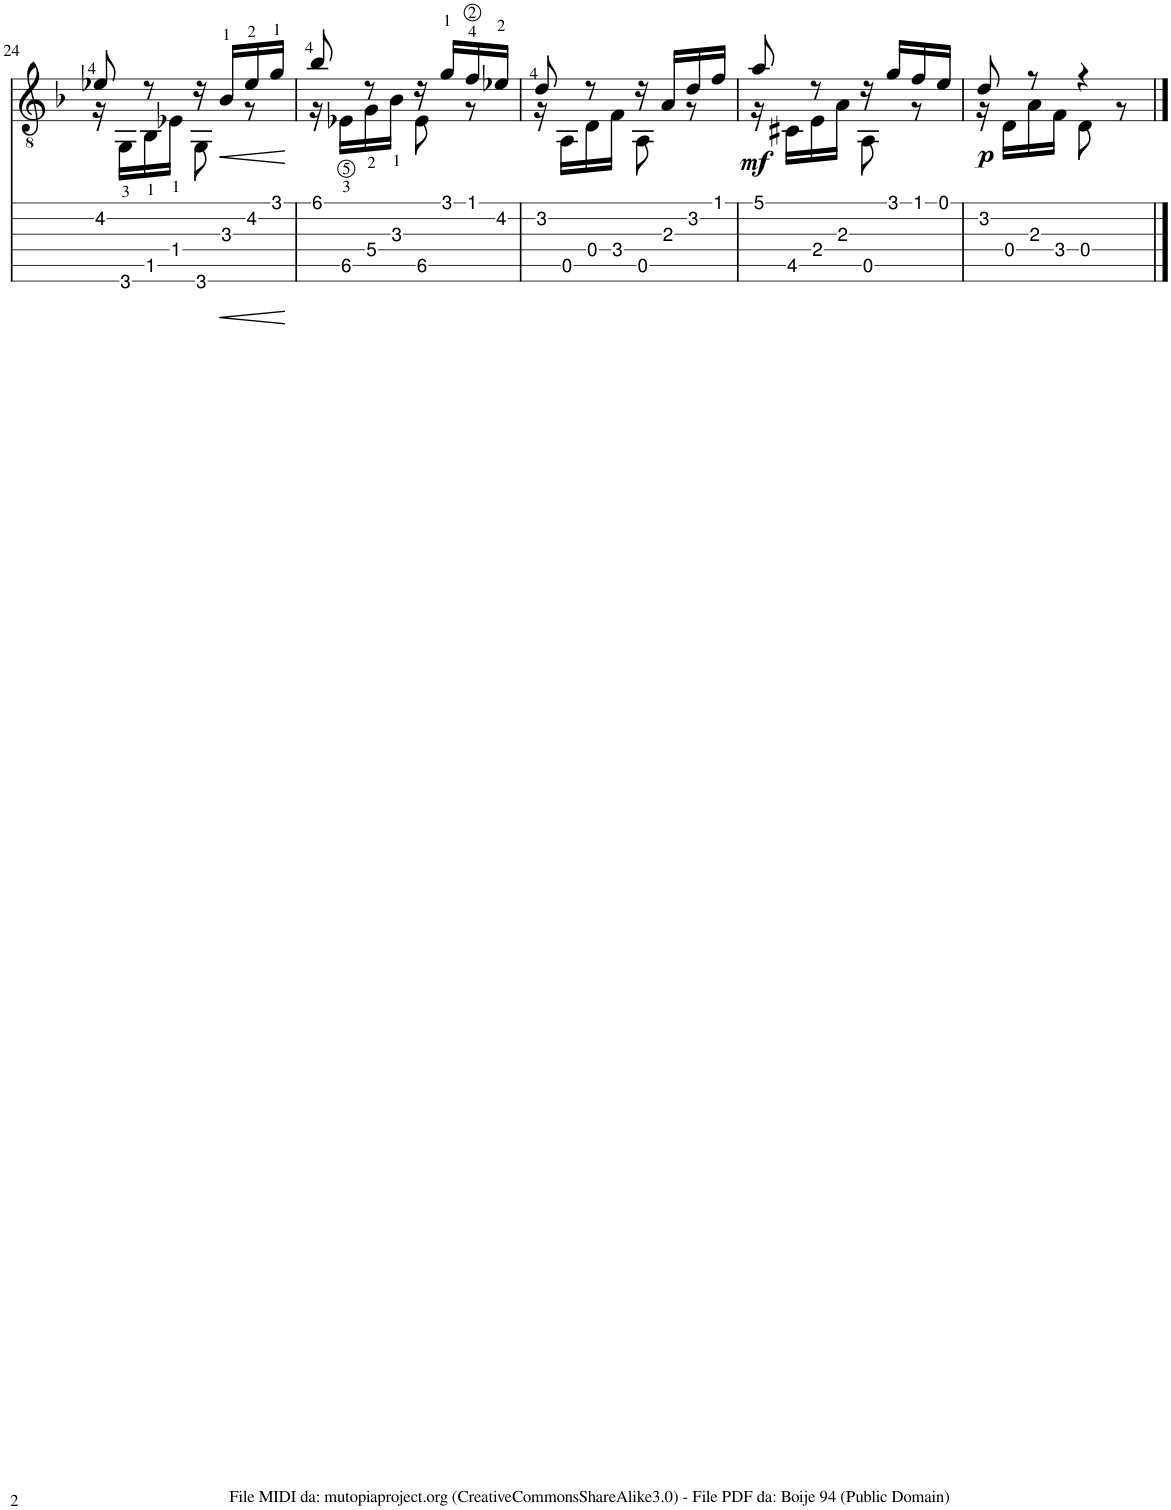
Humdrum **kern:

**kern	**kern	**dynam
*part1	*part1	*part1
*staff2	*staff1	*staff1/2
*I"Guitar	*	*
*I'Guit.	*	*
!!LO:PB:g=z
*	*clefGv2	*
*k[b-]	*k[b-]	*
*M2/4	*M2/4	*
=24	=24	=24
*^	*^	*
8e-	16r	8e-X/	16r	.
.	16GGLL	.	16GG\LL	.
8r	16BB-	8r	16BB-\	.
.	16E-JJ	.	16E-X\JJ	.
16r	8GG	16r	8GG\	.
!	!	!	!	!LO:HP:b
16B-LL	.	16B-/LL	.	<
16e-	8r	16e-/	8r	.
16gJJ	.	16g/JJ	.	.
*v	*v	*	*	*
*	*v	*v	*
.	.	[
=25	=25	=25
*^	*^	*
8b-	16r	8b-/	16r	.
.	16E-LL	.	16E-X\LL	.
8r	16G	8r	16G\	.
.	16B-JJ	.	16B-\JJ	.
16r	8E-	16r	8E-\	.
16gLL	.	16g/LL	.	.
16f	8r	16f/	8r	.
16e-JJ	.	16e-X/JJ	.	.
=26	=26	=26	=26	=26
8d	16r	8d/	16r	.
.	16AALL	.	16AA\LL	.
8r	16D	8r	16D\	.
.	16FJJ	.	16F\JJ	.
16r	8AA	16r	8AA\	.
16ALL	.	16A/LL	.	.
16d	8r	16d/	8r	.
16fJJ	.	16f/JJ	.	.
=27	=27	=27	=27	=27
!	!	!	!	!LO:DY:b
8a	16r	8a/	16r	mf
.	16C#LL	.	16C#X\LL	.
8r	16E	8r	16E\	.
.	16AJJ	.	16A\JJ	.
16r	8AA	16r	8AA\	.
16gLL	.	16g/LL	.	.
16f	8r	16f/	8r	.
16eJJ	.	16e/JJ	.	.
=28	=28	=28	=28	=28
!	!	!	!	!LO:DY:b
8d	16r	8d/	16r	p
.	16DLL	.	16D\LL	.
8r	16A	8r	16A\	.
.	16FJJ	.	16F\JJ	.
4r	8D	4r	8D\	.
.	8r	.	8r	.
*v	*v	*	*	*
*	*v	*v	*
==	==	==
*-	*-	*-
